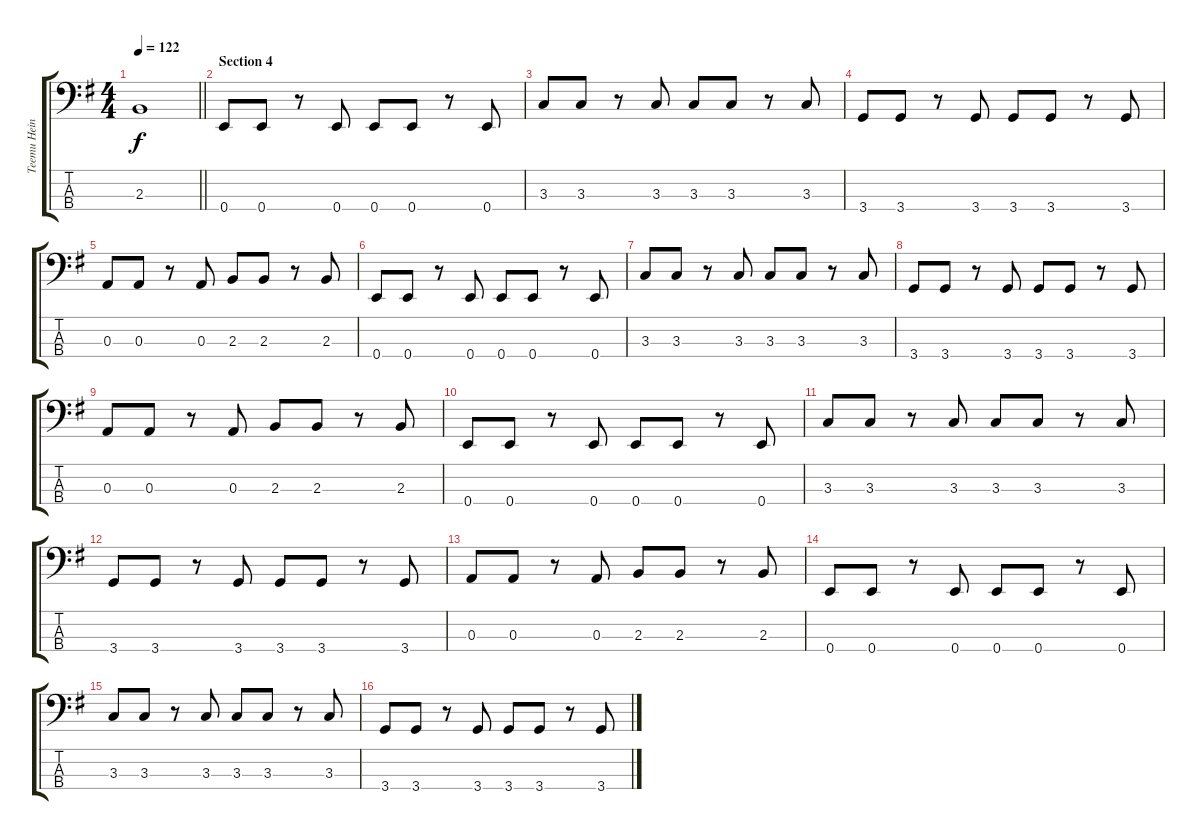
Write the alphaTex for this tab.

\track ("Teemu Heinola (bass)" "Teemu Hein") {instrument electricbasspick}
\staff {score tabs}
\tuning (G2 D2 A1 E1) {hide}
\ts (4 4)
\tempo 122
\clef f4
\barLineRight lightlight
\ks eminor
2.3.1{dy f} |
\section ("" "Section 4")
0.4.8 0.4.8 r.8 0.4.8 0.4.8 0.4.8 r.8 0.4.8 |
3.3.8 3.3.8 r.8 3.3.8 3.3.8 3.3.8 r.8 3.3.8 |
3.4.8 3.4.8 r.8 3.4.8 3.4.8 3.4.8 r.8 3.4.8 |
0.3.8 0.3.8 r.8 0.3.8 2.3.8 2.3.8 r.8 2.3.8 |
0.4.8 0.4.8 r.8 0.4.8 0.4.8 0.4.8 r.8 0.4.8 |
3.3.8 3.3.8 r.8 3.3.8 3.3.8 3.3.8 r.8 3.3.8 |
3.4.8 3.4.8 r.8 3.4.8 3.4.8 3.4.8 r.8 3.4.8 |
0.3.8 0.3.8 r.8 0.3.8 2.3.8 2.3.8 r.8 2.3.8 |
0.4.8 0.4.8 r.8 0.4.8 0.4.8 0.4.8 r.8 0.4.8 |
3.3.8 3.3.8 r.8 3.3.8 3.3.8 3.3.8 r.8 3.3.8 |
3.4.8 3.4.8 r.8 3.4.8 3.4.8 3.4.8 r.8 3.4.8 |
0.3.8 0.3.8 r.8 0.3.8 2.3.8 2.3.8 r.8 2.3.8 |
0.4.8 0.4.8 r.8 0.4.8 0.4.8 0.4.8 r.8 0.4.8 |
3.3.8 3.3.8 r.8 3.3.8 3.3.8 3.3.8 r.8 3.3.8 |
3.4.8 3.4.8 r.8 3.4.8 3.4.8 3.4.8 r.8 3.4.8
